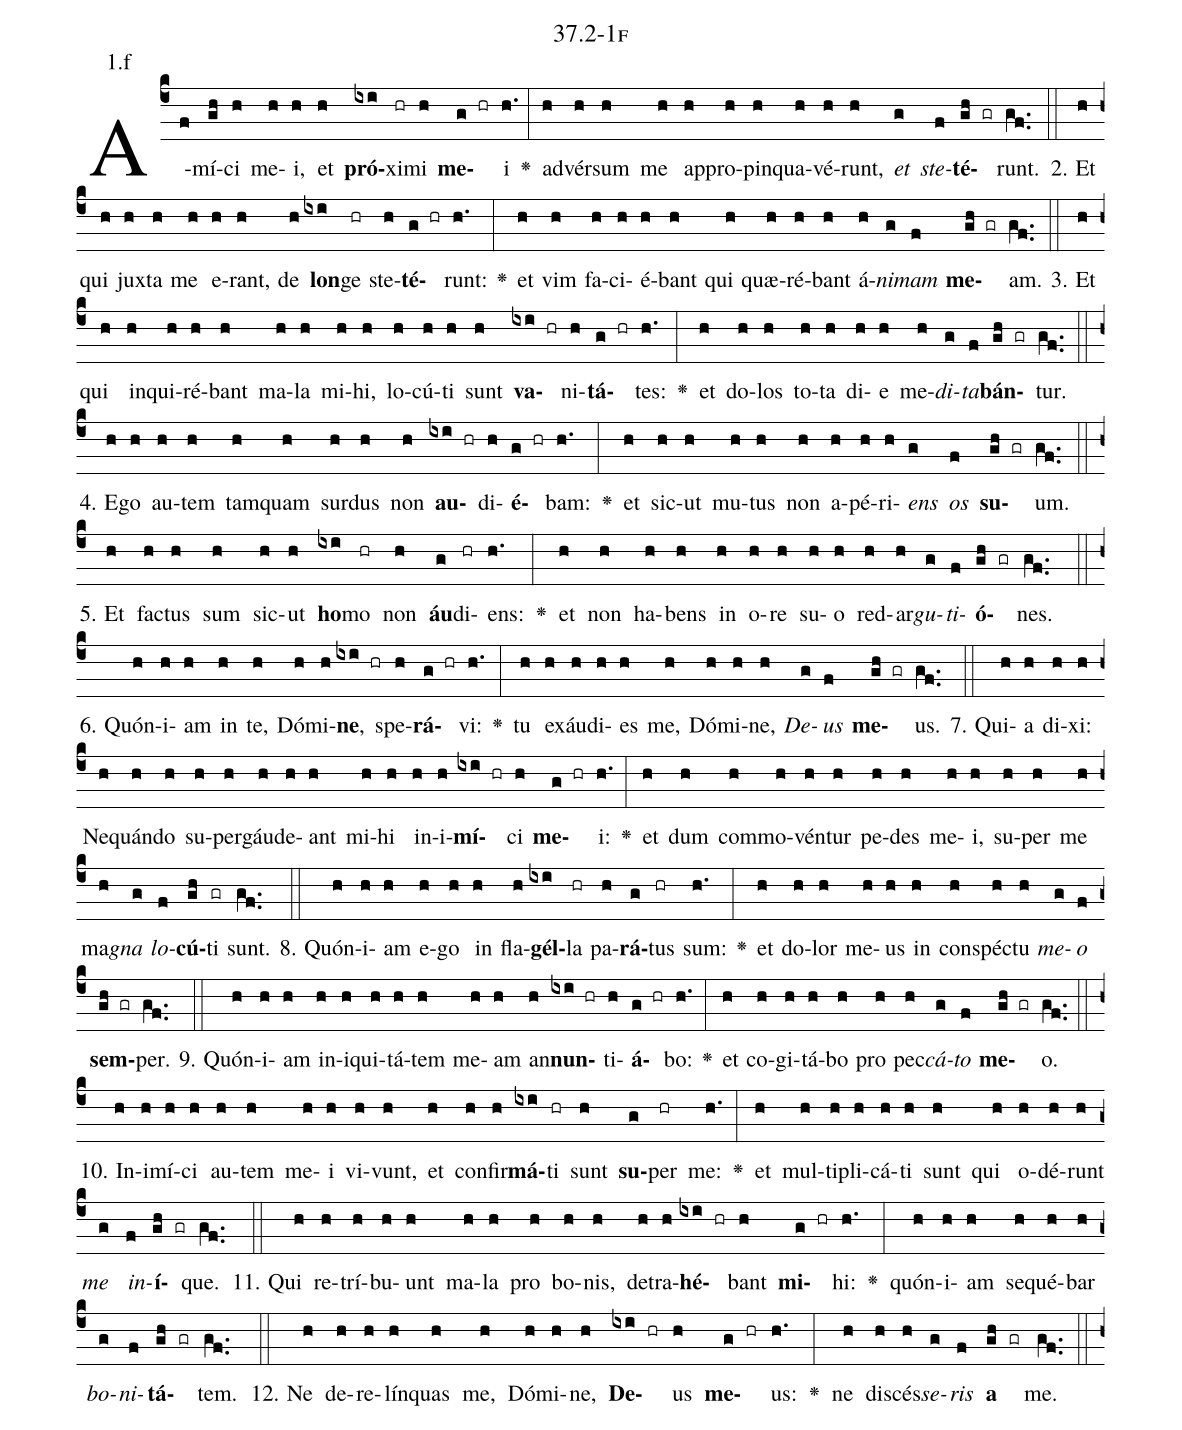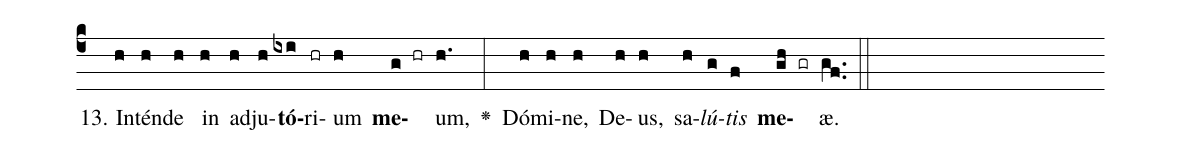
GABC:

name: 37.2-1f;
annotation: 1.f;
%%
(c4)A(f)mí(gh)ci(h) me(h)i,(h) et(h) <b>pró</b>(ixi)xi(hr)mi(h) <b>me</b>(g hr)i(h.) <v>\greheightstar</v>(:) ad(h)vér(h)sum(h) me(h) ap(h)pro(h)pin(h)qua(h)vé(h)runt,(h) <i>et</i>(g) <i>ste</i>(f)<b>té</b>(gh gr)runt.(gf..) (::)
2. Et(h) qui(h) jux(h)ta(h) me(h) e(h)rant,(h) de(h) <b>lon</b>(ixi)ge(hr) ste(h)<b>té</b>(g hr)runt:(h.) <v>\greheightstar</v>(:) et(h) vim(h) fa(h)ci(h)é(h)bant(h) qui(h) quæ(h)ré(h)bant(h) á(h)<i>ni</i>(g)<i>mam</i>(f) <b>me</b>(gh gr)am.(gf..) (::)
3. Et(h) qui(h) in(h)qui(h)ré(h)bant(h) ma(h)la(h) mi(h)hi,(h) lo(h)cú(h)ti(h) sunt(h) <b>va</b>(ixi hr)ni(h)<b>tá</b>(g hr)tes:(h.) <v>\greheightstar</v>(:) et(h) do(h)los(h) to(h)ta(h) di(h)e(h) me(h)<i>di</i>(g)<i>ta</i>(f)<b>bán</b>(gh gr)tur.(gf..) (::)
4. E(h)go(h) au(h)tem(h) tam(h)quam(h) sur(h)dus(h) non(h) <b>au</b>(ixi hr)di(h)<b>é</b>(g hr)bam:(h.) <v>\greheightstar</v>(:) et(h) sic(h)ut(h) mu(h)tus(h) non(h) a(h)pé(h)ri(h)<i>ens</i>(g) <i>os</i>(f) <b>su</b>(gh gr)um.(gf..) (::)
5. Et(h) fac(h)tus(h) sum(h) sic(h)ut(h) <b>ho</b>(ixi)mo(hr) non(h) <b>áu</b>(g)di(hr)ens:(h.) <v>\greheightstar</v>(:) et(h) non(h) ha(h)bens(h) in(h) o(h)re(h) su(h)o(h) red(h)ar(h)<i>gu</i>(g)<i>ti</i>(f)<b>ó</b>(gh gr)nes.(gf..) (::)
6. Quón(h)i(h)am(h) in(h) te,(h) Dó(h)mi(h)<b>ne</b>,(ixi hr) spe(h)<b>rá</b>(g hr)vi:(h.) <v>\greheightstar</v>(:) tu(h) ex(h)áu(h)di(h)es(h) me,(h) Dó(h)mi(h)ne,(h) <i>De</i>(g)<i>us</i>(f) <b>me</b>(gh gr)us.(gf..) (::)
7. Qui(h)a(h) di(h)xi:(h) Ne(h)quán(h)do(h) su(h)per(h)gáu(h)de(h)ant(h) mi(h)hi(h) in(h)i(h)<b>mí</b>(ixi hr)ci(h) <b>me</b>(g hr)i:(h.) <v>\greheightstar</v>(:) et(h) dum(h) com(h)mo(h)vén(h)tur(h) pe(h)des(h) me(h)i,(h) su(h)per(h) me(h) ma(h)<i>gna</i>(g) <i>lo</i>(f)<b>cú</b>(gh)ti(gr) sunt.(gf..) (::)
8. Quón(h)i(h)am(h) e(h)go(h) in(h) fla(h)<b>gél</b>(ixi)la(hr) pa(h)<b>rá</b>(g)tus(hr) sum:(h.) <v>\greheightstar</v>(:) et(h) do(h)lor(h) me(h)us(h) in(h) con(h)spéc(h)tu(h) <i>me</i>(g)<i>o</i>(f) <b>sem</b>(gh gr)per.(gf..) (::)
9. Quón(h)i(h)am(h) in(h)i(h)qui(h)tá(h)tem(h) me(h)am(h) an(h)<b>nun</b>(ixi hr)ti(h)<b>á</b>(g hr)bo:(h.) <v>\greheightstar</v>(:) et(h) co(h)gi(h)tá(h)bo(h) pro(h) pec(h)<i>cá</i>(g)<i>to</i>(f) <b>me</b>(gh gr)o.(gf..) (::)
10. In(h)i(h)mí(h)ci(h) au(h)tem(h) me(h)i(h) vi(h)vunt,(h) et(h) con(h)fir(h)<b>má</b>(ixi)ti(hr) sunt(h) <b>su</b>(g)per(hr) me:(h.) <v>\greheightstar</v>(:) et(h) mul(h)ti(h)pli(h)cá(h)ti(h) sunt(h) qui(h) o(h)dé(h)runt(h) <i>me</i>(g) <i>in</i>(f)<b>í</b>(gh gr)que.(gf..) (::)
11. Qui(h) re(h)trí(h)bu(h)unt(h) ma(h)la(h) pro(h) bo(h)nis,(h) de(h)tra(h)<b>hé</b>(ixi hr)bant(h) <b>mi</b>(g hr)hi:(h.) <v>\greheightstar</v>(:) quón(h)i(h)am(h) se(h)qué(h)bar(h) <i>bo</i>(g)<i>ni</i>(f)<b>tá</b>(gh gr)tem.(gf..) (::)
12. Ne(h) de(h)re(h)lín(h)quas(h) me,(h) Dó(h)mi(h)ne,(h) <b>De</b>(ixi hr)us(h) <b>me</b>(g hr)us:(h.) <v>\greheightstar</v>(:) ne(h) di(h)scés(h)<i>se</i>(g)<i>ris</i>(f) <b>a</b>(gh gr) me.(gf..) (::)
13. In(h)tén(h)de(h) in(h) ad(h)ju(h)<b>tó</b>(ixi)ri(hr)um(h) <b>me</b>(g hr)um,(h.) <v>\greheightstar</v>(:) Dó(h)mi(h)ne,(h) De(h)us,(h) sa(h)<i>lú</i>(g)<i>tis</i>(f) <b>me</b>(gh gr)æ.(gf..) (::)
